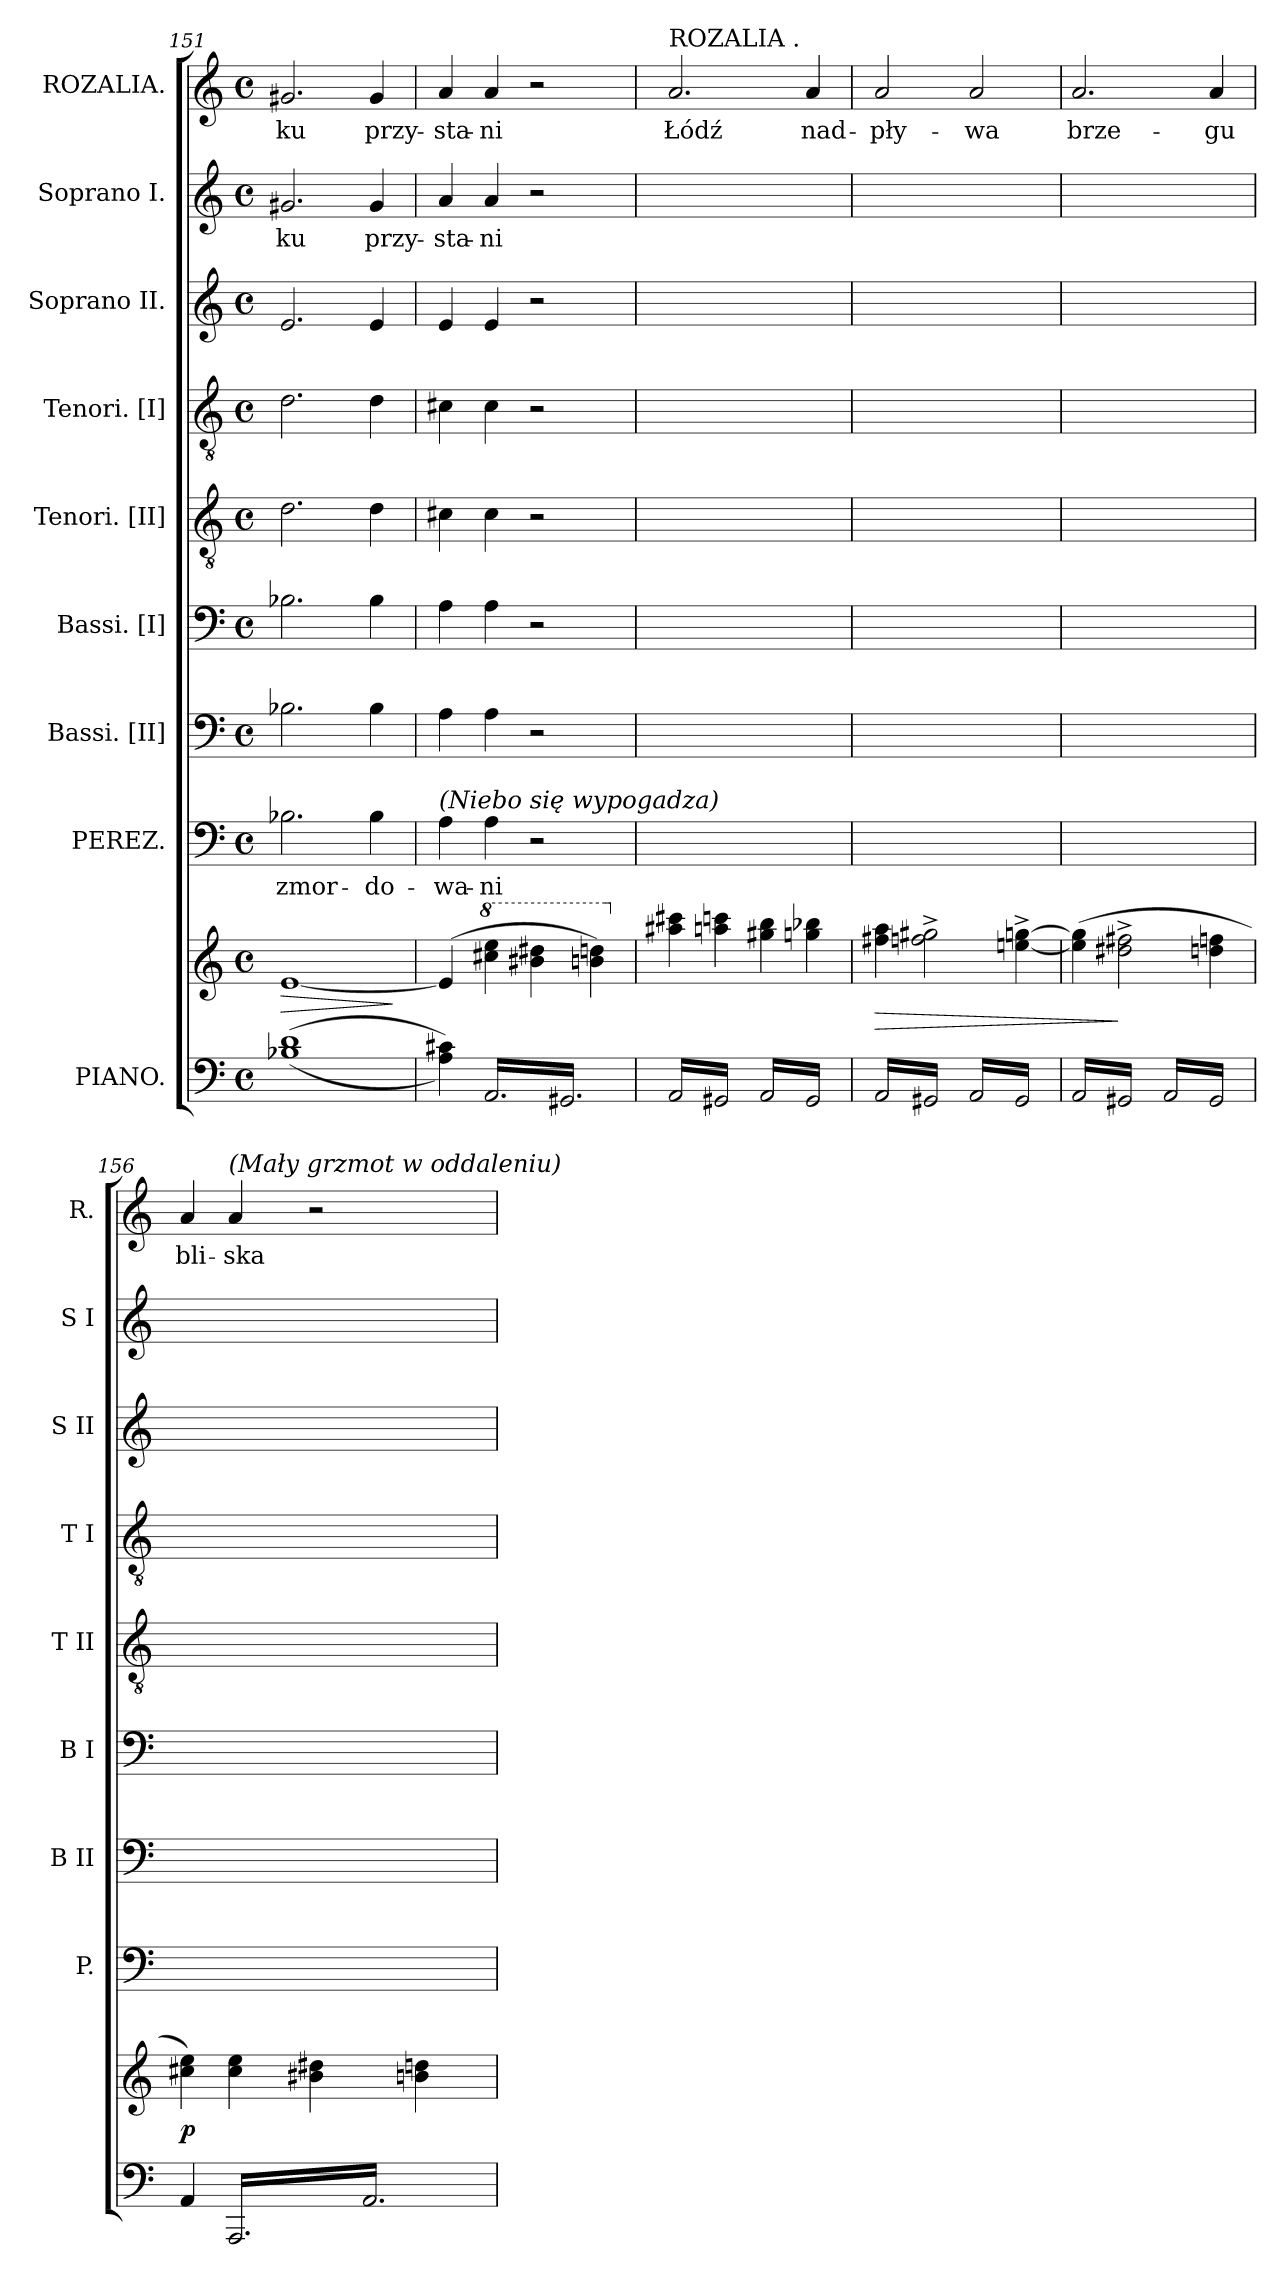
**kern	**kern	**dynam	**kern	**text	**kern	**kern	**kern	**kern	**kern	**kern	**text	**kern	**text
*part9	*part9	*part9	*part8	*part8	*part7	*part6	*part5	*part4	*part3	*part2	*part2	*part1	*part1
*staff10	*staff9	*staff9/10	*staff8	*staff8	*staff7	*staff6	*staff5	*staff4	*staff3	*staff2	*staff2	*staff1	*staff1
*I"PIANO.	*	*	*I"PEREZ.	*	*I"Bassi. [II]	*I"Bassi. [I]	*I"Tenori. [II]	*I"Tenori. [I]	*I"Soprano II.	*I"Soprano I.	*	*I"ROZALIA.	*
*	*	*	*I'P.	*	*I'B II	*I'B I	*I'T II	*I'T I	*I'S II	*I'S I	*	*I'R.	*
*clefF4	*clefG2	*	*clefF4	*	*clefF4	*clefF4	*clefGv2	*clefGv2	*clefG2	*clefG2	*	*clefG2	*
*k[]	*k[]	*	*k[]	*	*k[]	*k[]	*k[]	*k[]	*k[]	*k[]	*	*k[]	*
*C:	*C:	*	*C:	*	*C:	*C:	*C:	*C:	*C:	*C:	*	*C:	*
*M4/4	*M4/4	*	*M4/4	*	*M4/4	*M4/4	*M4/4	*M4/4	*M4/4	*M4/4	*	*M4/4	*
*met(c)	*met(c)	*	*met(c)	*	*met(c)	*met(c)	*met(c)	*met(c)	*met(c)	*met(c)	*	*met(c)	*
=151	=151	=151	=151	=151	=151	=151	=151	=151	=151	=151	=151	=151	=151
(<(>1B-X 1d	[1e	>	2.B-X\	zmor-	2.B-X\	2.B-X\	2.d\	2.d\	2.e/	2.g#X/	ku	2.g#X/	ku
.	.	.	4B-\	-do-	4B-\	4B-\	4d\	4d\	4e/	4g#/	przy-	4g#/	przy-
.	.	]	.	.	.	.	.	.	.	.	.	.	.
=152	=152	=152	=152	=152	=152	=152	=152	=152	=152	=152	=152	=152	=152
!	!	!	!LO:TX:a:i:t=(Niebo się wypogadza)	!	!	!	!	!	!	!	!	!	!
4A\ 4c#X\))	(>4e/]	.	4A\	-wa-	4A\	4A\	4c#X\	4c#X\	4e/	4a/	-sta-	4a/	-sta-
*	*8va	*	*	*	*	*	*	*	*	*	*	*	*
*tremolo	*	*	*	*	*	*	*	*	*	*	*	*	*
(<16AA/LL	4ccc#X\ 4eee\	.	4A\	-ni	4A\	4A\	4c#\	4c#\	4e/	4a/	-ni	4a/	-ni
16GG#X/)	.	.	.	.	.	.	.	.	.	.	.	.	.
16AA/	.	.	.	.	.	.	.	.	.	.	.	.	.
16GG#X/)	.	.	.	.	.	.	.	.	.	.	.	.	.
16AA/	4bb#X\ 4ddd#X\	.	2r	.	2r	2r	2r	2r	2r	2r	.	2r	.
16GG#X/)	.	.	.	.	.	.	.	.	.	.	.	.	.
16AA/	.	.	.	.	.	.	.	.	.	.	.	.	.
16GG#X/)	.	.	.	.	.	.	.	.	.	.	.	.	.
16AA/	4bbn\ 4dddn\)	.	.	.	.	.	.	.	.	.	.	.	.
16GG#X/)	.	.	.	.	.	.	.	.	.	.	.	.	.
16AA/	.	.	.	.	.	.	.	.	.	.	.	.	.
16GG#X/)JJ	.	.	.	.	.	.	.	.	.	.	.	.	.
=153	=153	=153	=153	=153	=153	=153	=153	=153	=153	=153	=153	=153	=153
*	*X8va	*	*	*	*	*	*	*	*	*	*	*	*
!	!	!	!	!	!	!	!	!	!	!	!	!LO:TX:a:t=ROZALIA .	!
(16AA/LL	4aa#X\ 4ccc#X\	.	1ryy	.	1ryy	1ryy	1ryy	1ryy	1ryy	1ryy	.	2.a/	Łódź
16GG#X/	.	.	.	.	.	.	.	.	.	.	.	.	.
16AA/	.	.	.	.	.	.	.	.	.	.	.	.	.
16GG#X/	.	.	.	.	.	.	.	.	.	.	.	.	.
16AA/	4aan\ 4cccn\	.	.	.	.	.	.	.	.	.	.	.	.
16GG#X/	.	.	.	.	.	.	.	.	.	.	.	.	.
16AA/	.	.	.	.	.	.	.	.	.	.	.	.	.
16GG#X/JJ	.	.	.	.	.	.	.	.	.	.	.	.	.
16AA/LL	4gg#X\ 4bb\	.	.	.	.	.	.	.	.	.	.	.	.
16GG#/)	.	.	.	.	.	.	.	.	.	.	.	.	.
16AA/	.	.	.	.	.	.	.	.	.	.	.	.	.
16GG#/)	.	.	.	.	.	.	.	.	.	.	.	.	.
16AA/	4ggn\ 4bb-X\	.	.	.	.	.	.	.	.	.	.	4a/	nad-
16GG#/)	.	.	.	.	.	.	.	.	.	.	.	.	.
16AA/	.	.	.	.	.	.	.	.	.	.	.	.	.
16GG#/)JJ	.	.	.	.	.	.	.	.	.	.	.	.	.
=154	=154	=154	=154	=154	=154	=154	=154	=154	=154	=154	=154	=154	=154
16AA/LL	4ff#X\ 4aa\	>	1ryy	.	1ryy	1ryy	1ryy	1ryy	1ryy	1ryy	.	2a/	-pły-
16GG#X/	.	.	.	.	.	.	.	.	.	.	.	.	.
16AA/	.	.	.	.	.	.	.	.	.	.	.	.	.
16GG#X/	.	.	.	.	.	.	.	.	.	.	.	.	.
16AA/	2ffn^<\ 2gg#X^<\	.	.	.	.	.	.	.	.	.	.	.	.
16GG#X/	.	.	.	.	.	.	.	.	.	.	.	.	.
16AA/	.	.	.	.	.	.	.	.	.	.	.	.	.
16GG#X/JJ	.	.	.	.	.	.	.	.	.	.	.	.	.
16AA/LL	.	.	.	.	.	.	.	.	.	.	.	2a/	-wa
16GG#/	.	.	.	.	.	.	.	.	.	.	.	.	.
16AA/	.	.	.	.	.	.	.	.	.	.	.	.	.
16GG#/	.	.	.	.	.	.	.	.	.	.	.	.	.
16AA/	[4een^<\ [4ggn^<\	.	.	.	.	.	.	.	.	.	.	.	.
16GG#/	.	.	.	.	.	.	.	.	.	.	.	.	.
16AA/	.	.	.	.	.	.	.	.	.	.	.	.	.
16GG#/JJ	.	.	.	.	.	.	.	.	.	.	.	.	.
=155	=155	=155	=155	=155	=155	=155	=155	=155	=155	=155	=155	=155	=155
16AA/LL	(>4ee]\ 4gg]\	.	1ryy	.	1ryy	1ryy	1ryy	1ryy	1ryy	1ryy	.	2.a/	brze-
16GG#X/	.	.	.	.	.	.	.	.	.	.	.	.	.
16AA/	.	.	.	.	.	.	.	.	.	.	.	.	.
16GG#X/	.	.	.	.	.	.	.	.	.	.	.	.	.
16AA/	2dd#X^<\ 2ff#X^<\	]	.	.	.	.	.	.	.	.	.	.	.
16GG#X/	.	.	.	.	.	.	.	.	.	.	.	.	.
16AA/	.	.	.	.	.	.	.	.	.	.	.	.	.
16GG#X/JJ	.	.	.	.	.	.	.	.	.	.	.	.	.
16AA/LL	.	.	.	.	.	.	.	.	.	.	.	.	.
16GG#/	.	.	.	.	.	.	.	.	.	.	.	.	.
16AA/	.	.	.	.	.	.	.	.	.	.	.	.	.
16GG#/	.	.	.	.	.	.	.	.	.	.	.	.	.
16AA/	4ddn\ 4ffn\	.	.	.	.	.	.	.	.	.	.	4a/	-gu
16GG#/	.	.	.	.	.	.	.	.	.	.	.	.	.
16AA/	.	.	.	.	.	.	.	.	.	.	.	.	.
16GG#/JJ	.	.	.	.	.	.	.	.	.	.	.	.	.
*Xtremolo	*	*	*	*	*	*	*	*	*	*	*	*	*
=156	=156	=156	=156	=156	=156	=156	=156	=156	=156	=156	=156	=156	=156
4AA/	4cc#X\ 4ee\)	p	1ryy	.	1ryy	1ryy	1ryy	1ryy	1ryy	1ryy	.	4a/	bli-
.	.	.	.	.	.	.	.	.	.	.	.	.	.
.	.	.	.	.	.	.	.	.	.	.	.	.	.
.	.	.	.	.	.	.	.	.	.	.	.	.	.
!	!	!	!	!	!	!	!	!	!	!	!	!LO:TX:a:i:t=(Mały grzmot w oddaleniu)	!
*tremolo	*	*	*	*	*	*	*	*	*	*	*	*	*
16AAA/LL	4cc#\ 4ee\	.	.	.	.	.	.	.	.	.	.	4a/	-ska
16AA/	.	.	.	.	.	.	.	.	.	.	.	.	.
16AAA/	.	.	.	.	.	.	.	.	.	.	.	.	.
16AA/	.	.	.	.	.	.	.	.	.	.	.	.	.
16AAA/	4b#X\ 4dd#X\	.	.	.	.	.	.	.	.	.	.	2r	.
16AA/	.	.	.	.	.	.	.	.	.	.	.	.	.
16AAA/	.	.	.	.	.	.	.	.	.	.	.	.	.
16AA/	.	.	.	.	.	.	.	.	.	.	.	.	.
16AAA/	4bn\ 4ddn\	.	.	.	.	.	.	.	.	.	.	.	.
16AA/	.	.	.	.	.	.	.	.	.	.	.	.	.
16AAA/	.	.	.	.	.	.	.	.	.	.	.	.	.
16AA/JJ	.	.	.	.	.	.	.	.	.	.	.	.	.
*Xtremolo	*	*	*	*	*	*	*	*	*	*	*	*	*
.	.	.	.	.	.	.	.	.	.	.	.	.	.
.	.	.	.	.	.	.	.	.	.	.	.	.	.
.	.	.	.	.	.	.	.	.	.	.	.	.	.
.	.	.	.	.	.	.	.	.	.	.	.	.	.
.	.	.	.	.	.	.	.	.	.	.	.	.	.
.	.	.	.	.	.	.	.	.	.	.	.	.	.
=	=	=	=	=	=	=	=	=	=	=	=	=	=
*-	*-	*-	*-	*-	*-	*-	*-	*-	*-	*-	*-	*-	*-
